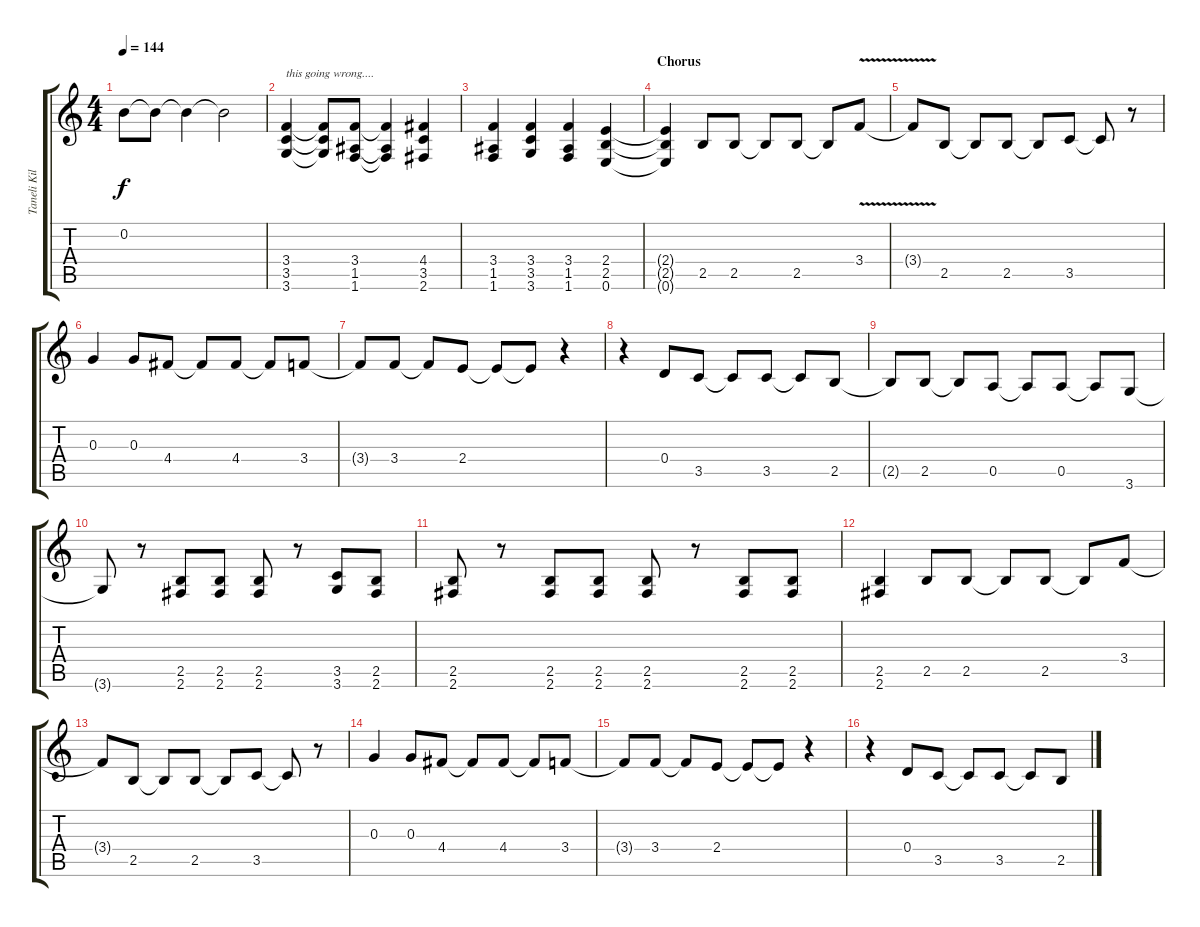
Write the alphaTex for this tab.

\track ("Taneli Kiljunen" "Taneli Kil") {instrument overdrivenguitar}
\staff {score tabs}
\tuning (E4 B3 G3 D3 A2 E2) {hide}
\ts (4 4)
\tempo 144
\clef g2
\ks c
0.2{t}.8{dy f} 0.2{t}.8 0.2{t}.4 0.2{t}.2 |
(3.4 3.5 3.6).4{txt "this going wrong...." instrument distortionguitar} (3.4{t} 3.5{t} 3.6{t}).8 (3.4 1.5 1.6).8 (3.4{t} 1.5{t} 1.6{t}).4 (4.4 3.5 2.6).4 |
(3.4 1.5 1.6).4 (3.4 3.5 3.6).4 (3.4 1.5 1.6).4 (2.4 2.5 0.6).4 |
\section ("" "Chorus")
(2.4{t} 2.5{t} 0.6{t}).4 2.5.8{volume 16} 2.5.8 2.5{t}.8 2.5.8 2.5{t}.8 3.4{v}.8 |
3.4{t}.8 2.5.8 2.5{t}.8 2.5.8 2.5{t}.8 3.5.8 3.5{t}.8 r.8 |
0.3.4 0.3.8 4.4.8 4.4{t}.8 4.4.8 4.4{t}.8 3.4.8 |
3.4{t}.8 3.4.8 3.4{t}.8 2.4.8 2.4{t}.8 2.4{t}.8 r.4 |
r.4 0.4.8 3.5.8 3.5{t}.8 3.5.8 3.5{t}.8 2.5.8 |
2.5{t}.8 2.5.8 2.5{t}.8 0.5.8 0.5{t}.8 0.5.8 0.5{t}.8 3.6.8 |
3.6{t}.8 r.8 (2.5 2.6).8 (2.5 2.6).8 (2.5 2.6).8 r.8 (3.5 3.6).8 (2.5 2.6).8 |
(2.5 2.6).8 r.8 (2.5 2.6).8 (2.5 2.6).8 (2.5 2.6).8 r.8 (2.5 2.6).8 (2.5 2.6).8 |
(2.5 2.6).4 2.5.8 2.5.8 2.5{t}.8 2.5.8 2.5{t}.8 3.4.8 |
3.4{t}.8 2.5.8 2.5{t}.8 2.5.8 2.5{t}.8 3.5.8 3.5{t}.8 r.8 |
0.3.4 0.3.8 4.4.8 4.4{t}.8 4.4.8 4.4{t}.8 3.4.8 |
3.4{t}.8 3.4.8 3.4{t}.8 2.4.8 2.4{t}.8 2.4{t}.8 r.4 |
r.4 0.4.8 3.5.8 3.5{t}.8 3.5.8 3.5{t}.8 2.5.8
